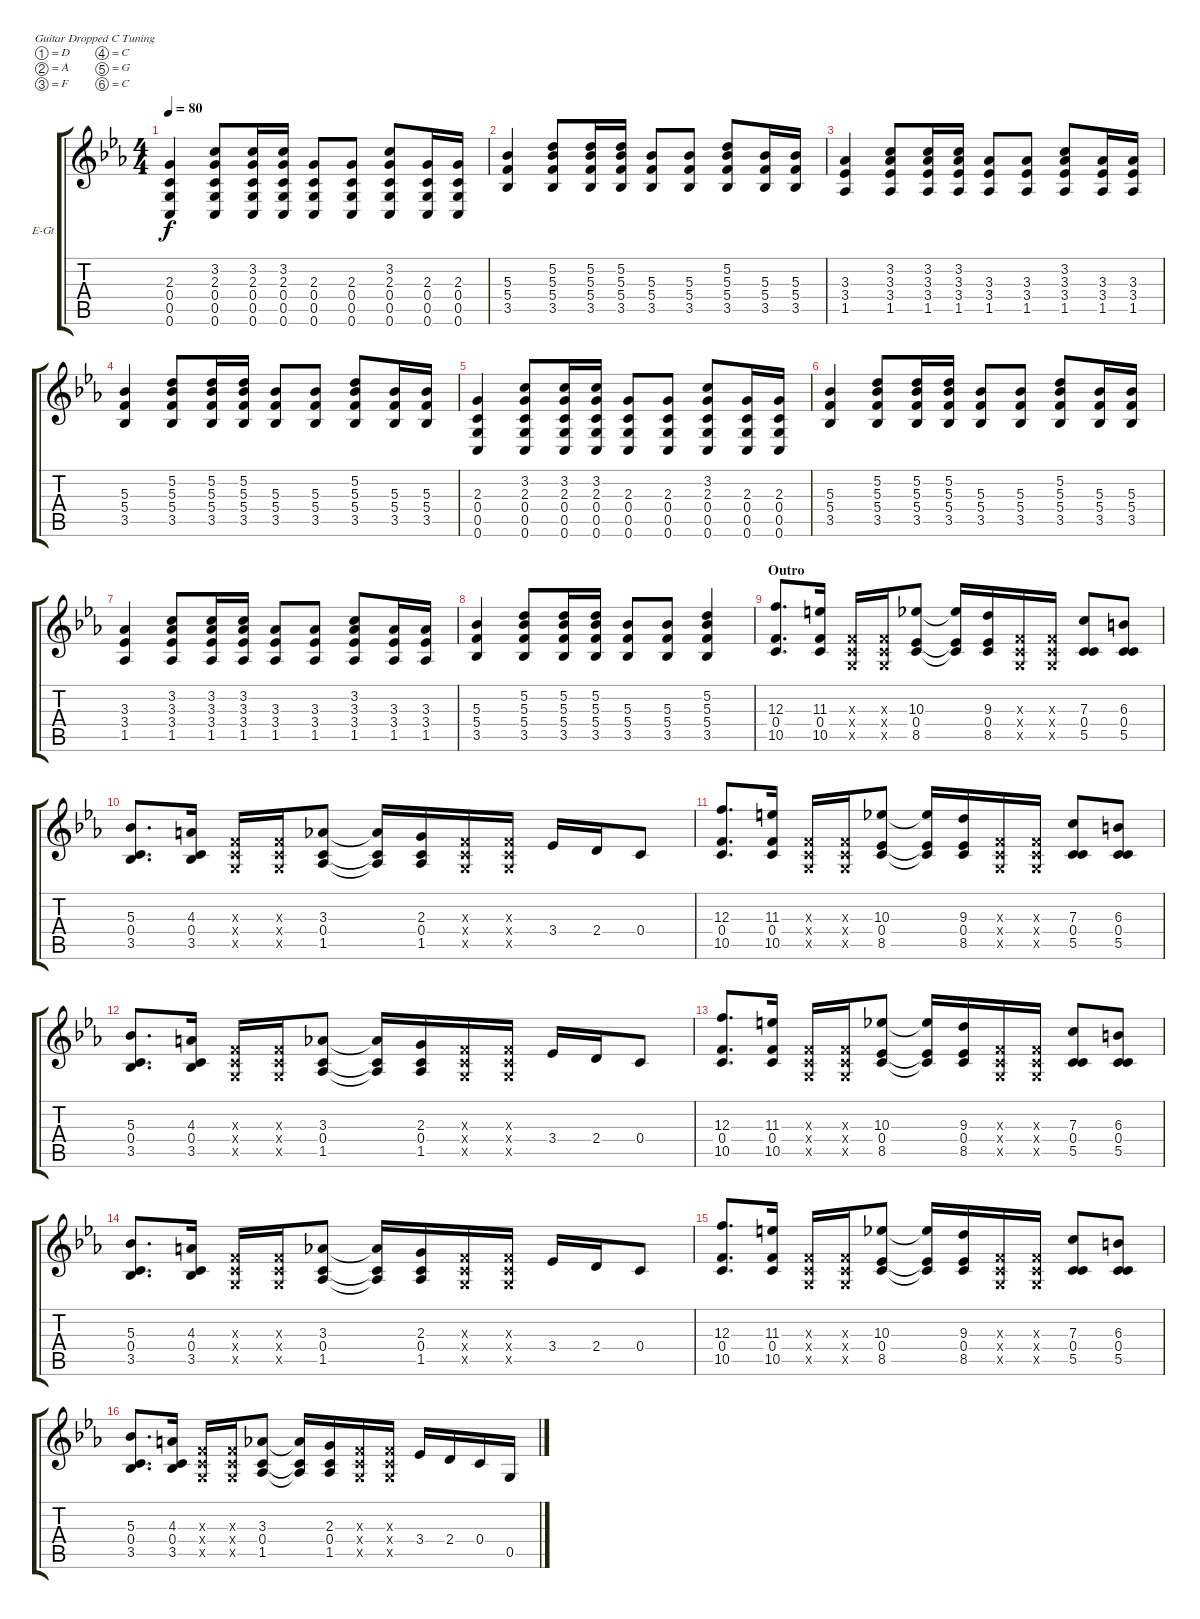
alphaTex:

\defaultSystemsLayout 4
\bracketExtendMode groupsimilarinstruments
\firstSystemTrackNameOrientation horizontal
\otherSystemsTrackNameOrientation horizontal
\track ("Ruben Block" "E-Gt") {instrument distortionguitar}
\staff {score tabs}
\tuning (D4 A3 F3 C3 G2 C2)
\ts (4 4)
\tempo 80
\clef g2
\ks cminor
(0.6 0.5 0.4 2.3).4{dy f} (0.6 0.5 0.4 2.3 3.2).8 (3.2 0.6 0.5 0.4 2.3).16 (3.2 0.6 0.5 0.4 2.3).16 (0.6 0.5 0.4 2.3).8 (0.6 0.5 0.4 2.3).8 (0.6 0.5 0.4 2.3 3.2).8 (0.6 0.5 0.4 2.3).16 (0.6 0.5 0.4 2.3).16 |
(3.5 5.4 5.3).4 (3.5 5.4 5.3 5.2).8 (5.2 3.5 5.4 5.3).16 (5.2 3.5 5.4 5.3).16 (3.5 5.4 5.3).8 (3.5 5.4 5.3).8 (3.5 5.4 5.3 5.2).8 (3.5 5.4 5.3).16 (3.5 5.4 5.3).16 |
(1.5 3.4 3.3).4 (1.5 3.4 3.3 3.2).8 (3.2 1.5 3.4 3.3).16 (3.2 1.5 3.4 3.3).16 (1.5 3.4 3.3).8 (1.5 3.4 3.3).8 (1.5 3.4 3.3 3.2).8 (1.5 3.4 3.3).16 (1.5 3.4 3.3).16 |
(3.5 5.4 5.3).4 (3.5 5.4 5.3 5.2).8 (5.2 3.5 5.4 5.3).16 (5.2 3.5 5.4 5.3).16 (3.5 5.4 5.3).8 (3.5 5.4 5.3).8 (3.5 5.4 5.3 5.2).8 (3.5 5.4 5.3).16 (3.5 5.4 5.3).16 |
(0.6 0.5 0.4 2.3).4 (0.6 0.5 0.4 2.3 3.2).8 (3.2 0.6 0.5 0.4 2.3).16 (3.2 0.6 0.5 0.4 2.3).16 (0.6 0.5 0.4 2.3).8 (0.6 0.5 0.4 2.3).8 (0.6 0.5 0.4 2.3 3.2).8 (0.6 0.5 0.4 2.3).16 (0.6 0.5 0.4 2.3).16 |
(3.5 5.4 5.3).4 (3.5 5.4 5.3 5.2).8 (5.2 3.5 5.4 5.3).16 (5.2 3.5 5.4 5.3).16 (3.5 5.4 5.3).8 (3.5 5.4 5.3).8 (3.5 5.4 5.3 5.2).8 (3.5 5.4 5.3).16 (3.5 5.4 5.3).16 |
(1.5 3.4 3.3).4 (1.5 3.4 3.3 3.2).8 (3.2 1.5 3.4 3.3).16 (3.2 1.5 3.4 3.3).16 (1.5 3.4 3.3).8 (1.5 3.4 3.3).8 (1.5 3.4 3.3 3.2).8 (1.5 3.4 3.3).16 (1.5 3.4 3.3).16 |
(3.5 5.4 5.3).4 (3.5 5.4 5.3 5.2).8 (5.2 3.5 5.4 5.3).16 (5.2 3.5 5.4 5.3).16 (3.5 5.4 5.3).8 (3.5 5.4 5.3).8 (3.5 5.4 5.3 5.2).4 |
\section ("" "Outro")
(12.3 10.5 0.4).8{d} (11.3 10.5 0.4).16 (0.3{x} 0.4{x} 0.5{x}).16 (0.5{x} 0.4{x} 0.3{x}).16 (8.5 10.3 0.4).8 (8.5{t} 10.3{t} 0.4{t}).16 (8.5 0.4 9.3).16 (0.3{x} 0.4{x} 0.5{x}).16 (0.5{x} 0.4{x} 0.3{x}).16 (7.3 5.5 0.4).8 (6.3 5.5 0.4).8 |
(5.3 3.5 0.4).8{d} (4.3 3.5 0.4).16 (0.5{x} 0.4{x} 0.3{x}).16 (0.3{x} 0.4{x} 0.5{x}).16 (3.3 1.5 0.4).8 (3.3{t} 1.5{t} 0.4{t}).16 (2.3 1.5 0.4).16 (0.3{x} 0.4{x} 0.5{x}).16 (0.5{x} 0.4{x} 0.3{x}).16 3.4.16 2.4.16 0.4.8 |
(12.3 10.5 0.4).8{d} (11.3 10.5 0.4).16 (0.3{x} 0.4{x} 0.5{x}).16 (0.5{x} 0.4{x} 0.3{x}).16 (8.5 10.3 0.4).8 (8.5{t} 10.3{t} 0.4{t}).16 (8.5 0.4 9.3).16 (0.3{x} 0.4{x} 0.5{x}).16 (0.5{x} 0.4{x} 0.3{x}).16 (7.3 5.5 0.4).8 (6.3 5.5 0.4).8 |
(5.3 3.5 0.4).8{d} (4.3 3.5 0.4).16 (0.5{x} 0.4{x} 0.3{x}).16 (0.3{x} 0.4{x} 0.5{x}).16 (3.3 1.5 0.4).8 (3.3{t} 1.5{t} 0.4{t}).16 (2.3 1.5 0.4).16 (0.3{x} 0.4{x} 0.5{x}).16 (0.5{x} 0.4{x} 0.3{x}).16 3.4.16 2.4.16 0.4.8 |
(12.3 10.5 0.4).8{d} (11.3 10.5 0.4).16 (0.3{x} 0.4{x} 0.5{x}).16 (0.5{x} 0.4{x} 0.3{x}).16 (8.5 10.3 0.4).8 (8.5{t} 10.3{t} 0.4{t}).16 (8.5 0.4 9.3).16 (0.3{x} 0.4{x} 0.5{x}).16 (0.5{x} 0.4{x} 0.3{x}).16 (7.3 5.5 0.4).8 (6.3 5.5 0.4).8 |
(5.3 3.5 0.4).8{d} (4.3 3.5 0.4).16 (0.5{x} 0.4{x} 0.3{x}).16 (0.3{x} 0.4{x} 0.5{x}).16 (3.3 1.5 0.4).8 (3.3{t} 1.5{t} 0.4{t}).16 (2.3 1.5 0.4).16 (0.3{x} 0.4{x} 0.5{x}).16 (0.5{x} 0.4{x} 0.3{x}).16 3.4.16 2.4.16 0.4.8 |
(12.3 10.5 0.4).8{d} (11.3 10.5 0.4).16 (0.3{x} 0.4{x} 0.5{x}).16 (0.5{x} 0.4{x} 0.3{x}).16 (8.5 10.3 0.4).8 (8.5{t} 10.3{t} 0.4{t}).16 (8.5 0.4 9.3).16 (0.3{x} 0.4{x} 0.5{x}).16 (0.5{x} 0.4{x} 0.3{x}).16 (7.3 5.5 0.4).8 (6.3 5.5 0.4).8 |
(5.3 3.5 0.4).8{d} (4.3 3.5 0.4).16 (0.5{x} 0.4{x} 0.3{x}).16 (0.3{x} 0.4{x} 0.5{x}).16 (3.3 1.5 0.4).8 (3.3{t} 1.5{t} 0.4{t}).16 (2.3 1.5 0.4).16 (0.3{x} 0.4{x} 0.5{x}).16 (0.5{x} 0.4{x} 0.3{x}).16 3.4.16 2.4.16 0.4.16 0.5.16
